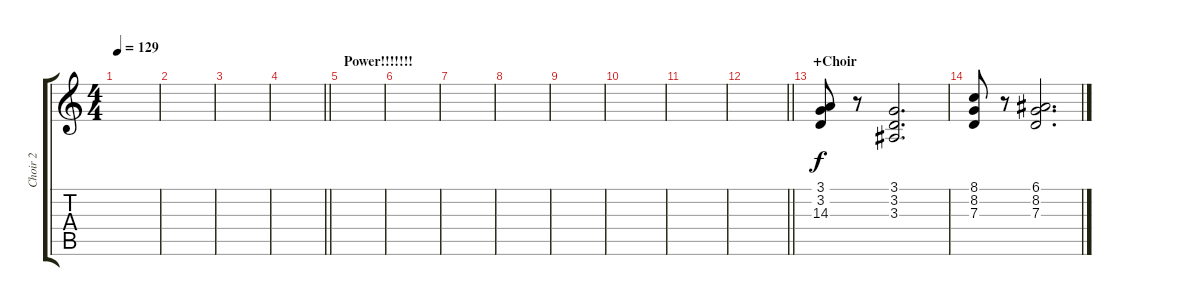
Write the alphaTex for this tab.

\track ("Choir 2" "Choir 2") {instrument choiraahs}
\staff {score tabs}
\tuning (E4 B3 G3 D3 A2 E2) {hide}
\ts (4 4)
\tempo 129
\clef g2
\ks c
|
|
|
\barLineRight lightlight
|
\section ("" "Power!!!!!!!")
|
|
|
|
|
|
|
\barLineRight lightlight
|
\section ("" "+Choir")
(3.1 3.2 14.3).8 r.8 (3.1 3.2 3.3).2{d} |
(8.1 8.2 7.3).8 r.8 (6.1 8.2 7.3).2{d}
